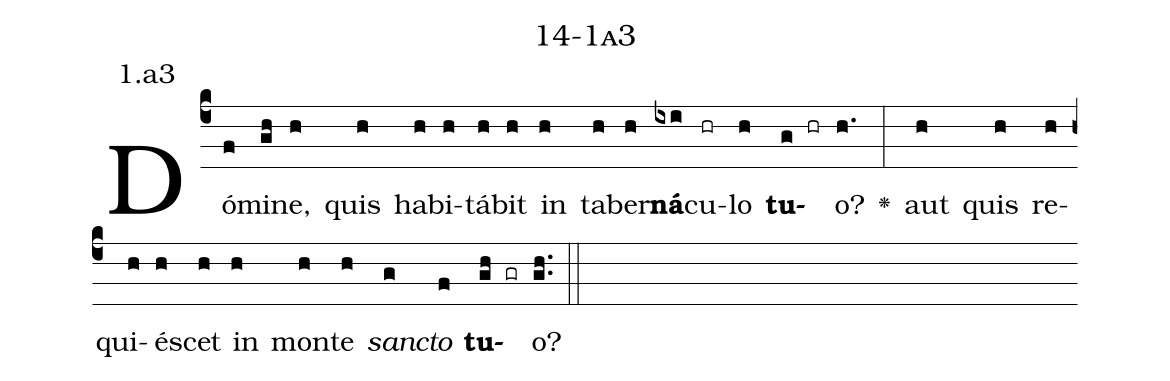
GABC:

name: 14-1a3;
annotation: 1.a3;
%%
(c4)Dó(f)mi(gh)ne,(h) quis(h) ha(h)bi(h)tá(h)bit(h) in(h) ta(h)ber(h)<b>ná</b>(ixi)cu(hr)lo(h) <b>tu</b>(g hr)o?(h.) <v>\greheightstar</v>(:) aut(h) quis(h) re(h)qui(h)é(h)scet(h) in(h) mon(h)te(h) <i>sanc</i>(g)<i>to</i>(f) <b>tu</b>(gh gr)o?(gh..) (::)


%E(h) u(h) o(g) u(f) a(gh) e.(gh..) (::)
